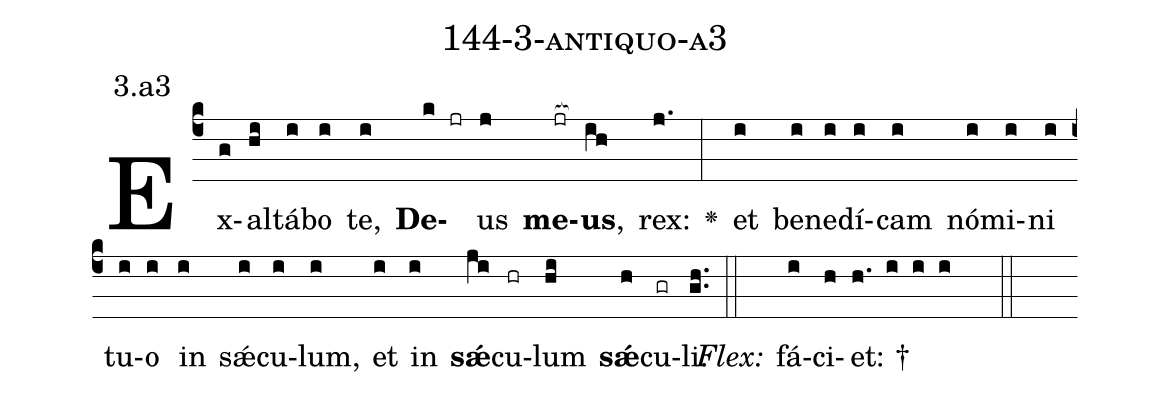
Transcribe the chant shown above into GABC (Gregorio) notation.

name: 144-3-antiquo-a3;
annotation: 3.a3;
%%
(c4)Ex(g)al(hi)tá(i)bo(i) te,(i) <b>De</b>(k jr)us(j) <b>me</b>(jr[ocb:1{])<b>us</b>,(ih[ocb:0}]) rex:(j.) <v>\greheightstar</v>(:) et(i) be(i)ne(i)dí(i)cam(i) nó(i)mi(i)ni(i) tu(i)o(i) in(i) sǽ(i)cu(i)lum,(i) et(i) in(i) <b>sǽ</b>(ji)cu(hr)lum(hi) <b>sǽ</b>(h)cu(gr)li.(gh..) (::)
<i>Flex:</i>()  fá(i)ci(h)et: †(h. i i i  ::)

%E(i) u(i) o(ji) u(hi) a(h) e.(gh..) (::)
